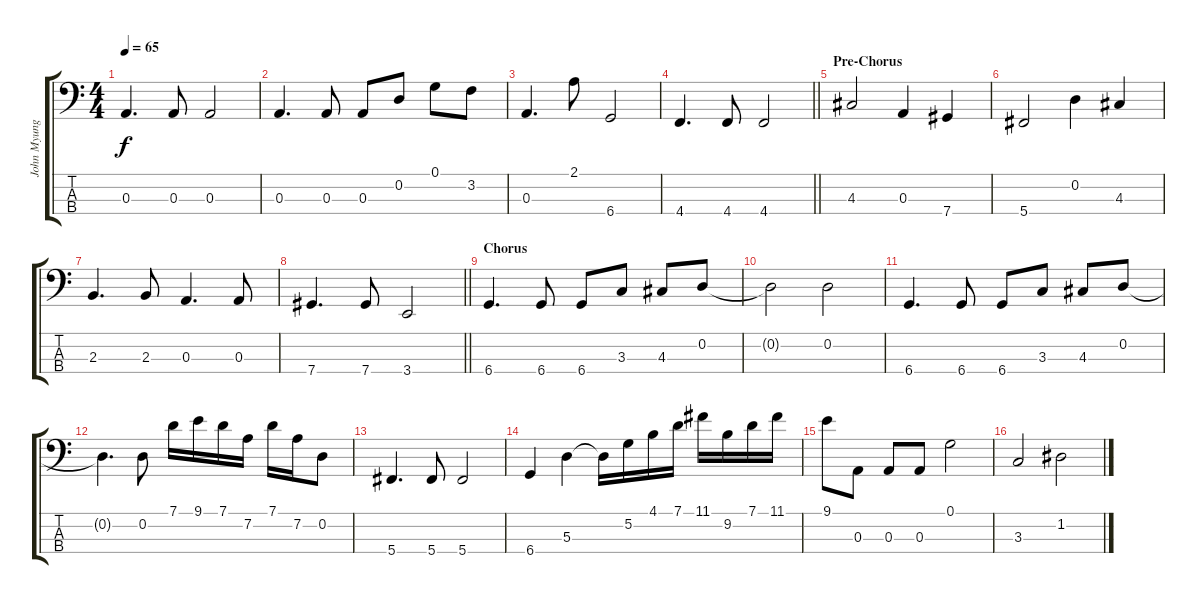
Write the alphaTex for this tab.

\track ("John Myung" "John Myung") {solo instrument electricbassfinger}
\staff {score tabs}
\tuning (G2 D2 A1 Db1) {hide}
\ts (4 4)
\tempo 65
\clef f4
\ks c
0.3.4{d dy f} 0.3.8 0.3.2 |
0.3.4{d} 0.3.8 0.3.8 0.2.8 0.1.8 3.2.8 |
0.3.4{d} 2.1.8 6.4.2 |
\barLineRight lightlight
4.4.4{d} 4.4.8 4.4.2 |
\section ("" "Pre-Chorus")
4.3.2 0.3.4 7.4.4 |
5.4.2 0.2.4 4.3.4 |
2.3.4{d} 2.3.8 0.3.4{d} 0.3.8 |
\barLineRight lightlight
7.4.4{d} 7.4.8 3.4.2 |
\section ("" "Chorus")
6.4.4{d} 6.4.8 6.4.8 3.3.8 4.3.8 0.2.8 |
0.2{t}.2 0.2.2 |
6.4.4{d} 6.4.8 6.4.8 3.3.8 4.3.8 0.2.8 |
0.2{t}.4{d} 0.2.8 7.1.16 9.1.16 7.1.16 7.2.16 7.1.16 7.2.16 0.2.8 |
5.4.4{d} 5.4.8 5.4.2 |
6.4.4 5.3.4 5.3{t}.16 5.2.16 4.1.16 7.1.16 11.1.16 9.2.16 7.1.16 11.1.16 |
9.1.8 0.3.8 0.3.8 0.3.8 0.1.2 |
3.3.2 1.2.2
